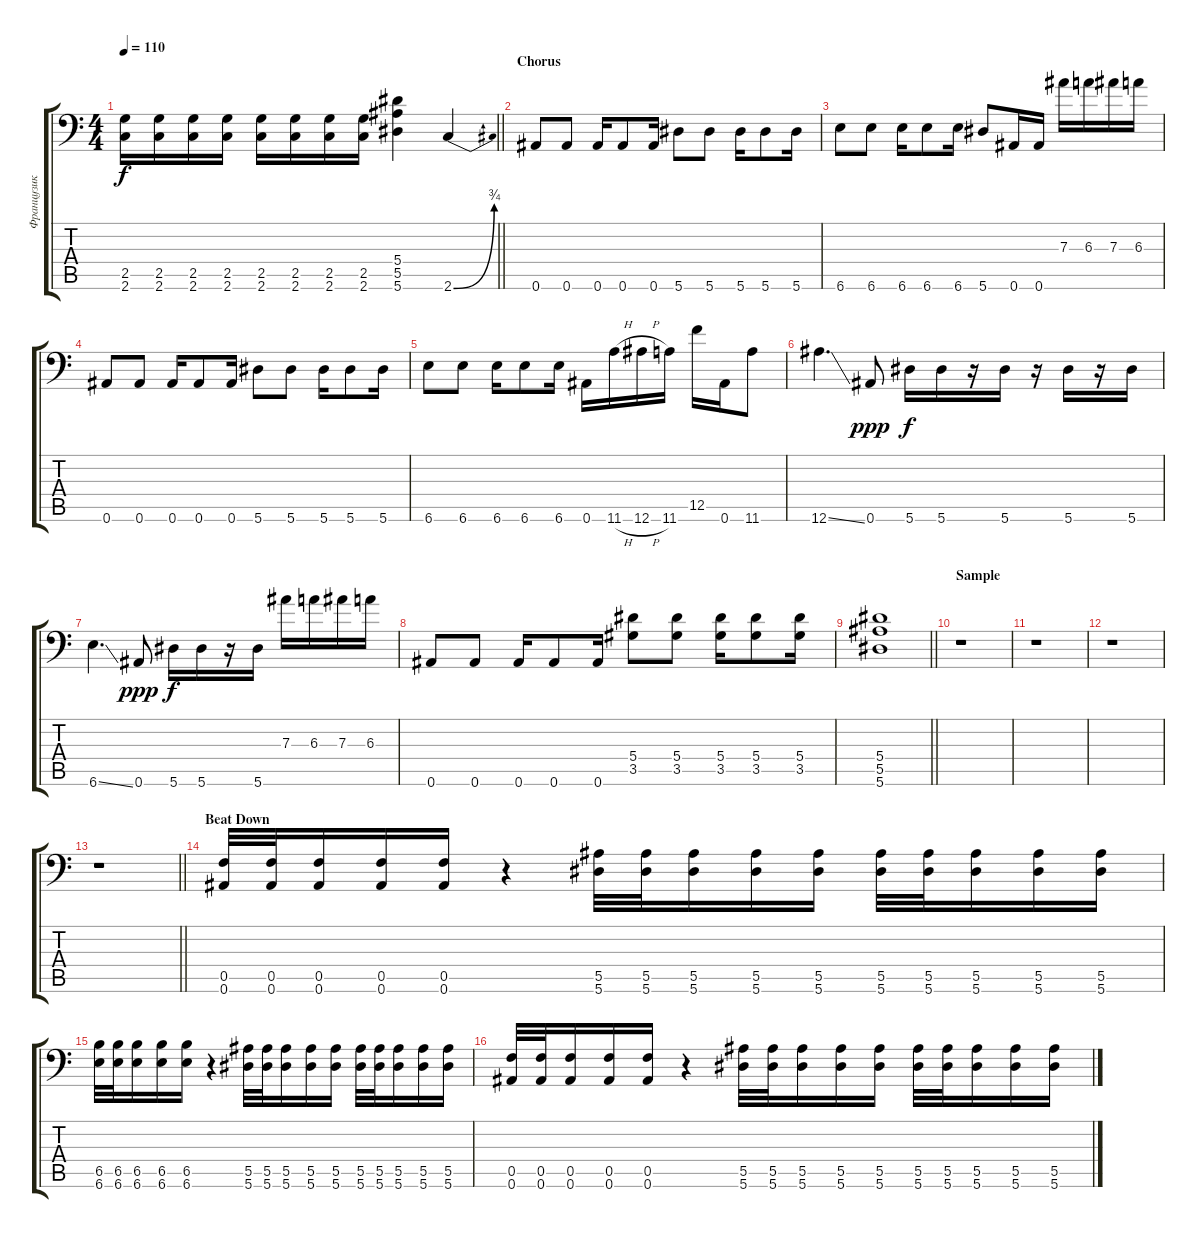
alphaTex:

\track ("Французик Корщик Guitar 1" "Французик ") {instrument distortionguitar}
\staff {score tabs}
\tuning (C4 G3 Eb3 Bb2 F2 Bb1) {hide}
\ts (4 4)
\tempo 110
\clef f4
\barLineRight lightlight
\ks c
(2.5 2.6).16{dy f} (2.5 2.6).16 (2.5 2.6).16 (2.5 2.6).16 (2.5 2.6).16 (2.5 2.6).16 (2.5 2.6).16 (2.5 2.6).16 (5.4 5.5 5.6).4 2.6{be (bend 0 0 60 3)}.4 |
\section ("" "Chorus")
0.6.8 0.6.8 0.6.16 0.6.8 0.6.16 5.6.8 5.6.8 5.6.16 5.6.8 5.6.16 |
6.6.8 6.6.8 6.6.16 6.6.8 6.6.16 5.6.8 0.6.16 0.6.16 7.3.16 6.3.16 7.3.16 6.3.16 |
0.6.8 0.6.8 0.6.16 0.6.8 0.6.16 5.6.8 5.6.8 5.6.16 5.6.8 5.6.16 |
6.6.8 6.6.8 6.6.16 6.6.8 6.6.16 0.6.16 11.6{h}.16 12.6{h}.16 11.6.16 12.5.16 0.6.16 11.6.8 |
12.6{ss}.4{d} 0.6.8{dy ppp} 5.6.16{dy f} 5.6.16 r.16 5.6.16 r.16 5.6.16 r.16 5.6.16 |
6.6{ss}.4{d} 0.6.8{dy ppp} 5.6.16{dy f} 5.6.16 r.16 5.6.16 7.3.16 6.3.16 7.3.16 6.3.16 |
0.6.8 0.6.8 0.6.16 0.6.8 0.6.16 (5.4 3.5).8 (5.4 3.5).8 (5.4 3.5).16 (5.4 3.5).8 (5.4 3.5).16 |
\barLineRight lightlight
(5.4 5.5 5.6).1 |
\section ("" "Sample")
r.1 |
r.1 |
r.1 |
\barLineRight lightlight
r.1 |
\section ("" "Beat Down")
(0.5 0.6).32 (0.5 0.6).32 (0.5 0.6).16 (0.5 0.6).16 (0.5 0.6).16 r.4 (5.5 5.6).32 (5.5 5.6).32 (5.5 5.6).16 (5.5 5.6).16 (5.5 5.6).16 (5.5 5.6).32 (5.5 5.6).32 (5.5 5.6).16 (5.5 5.6).16 (5.5 5.6).16 |
(6.5 6.6).32 (6.5 6.6).32 (6.5 6.6).16 (6.5 6.6).16 (6.5 6.6).16 r.4 (5.5 5.6).32 (5.5 5.6).32 (5.5 5.6).16 (5.5 5.6).16 (5.5 5.6).16 (5.5 5.6).32 (5.5 5.6).32 (5.5 5.6).16 (5.5 5.6).16 (5.5 5.6).16 |
(0.5 0.6).32 (0.5 0.6).32 (0.5 0.6).16 (0.5 0.6).16 (0.5 0.6).16 r.4 (5.5 5.6).32 (5.5 5.6).32 (5.5 5.6).16 (5.5 5.6).16 (5.5 5.6).16 (5.5 5.6).32 (5.5 5.6).32 (5.5 5.6).16 (5.5 5.6).16 (5.5 5.6).16
